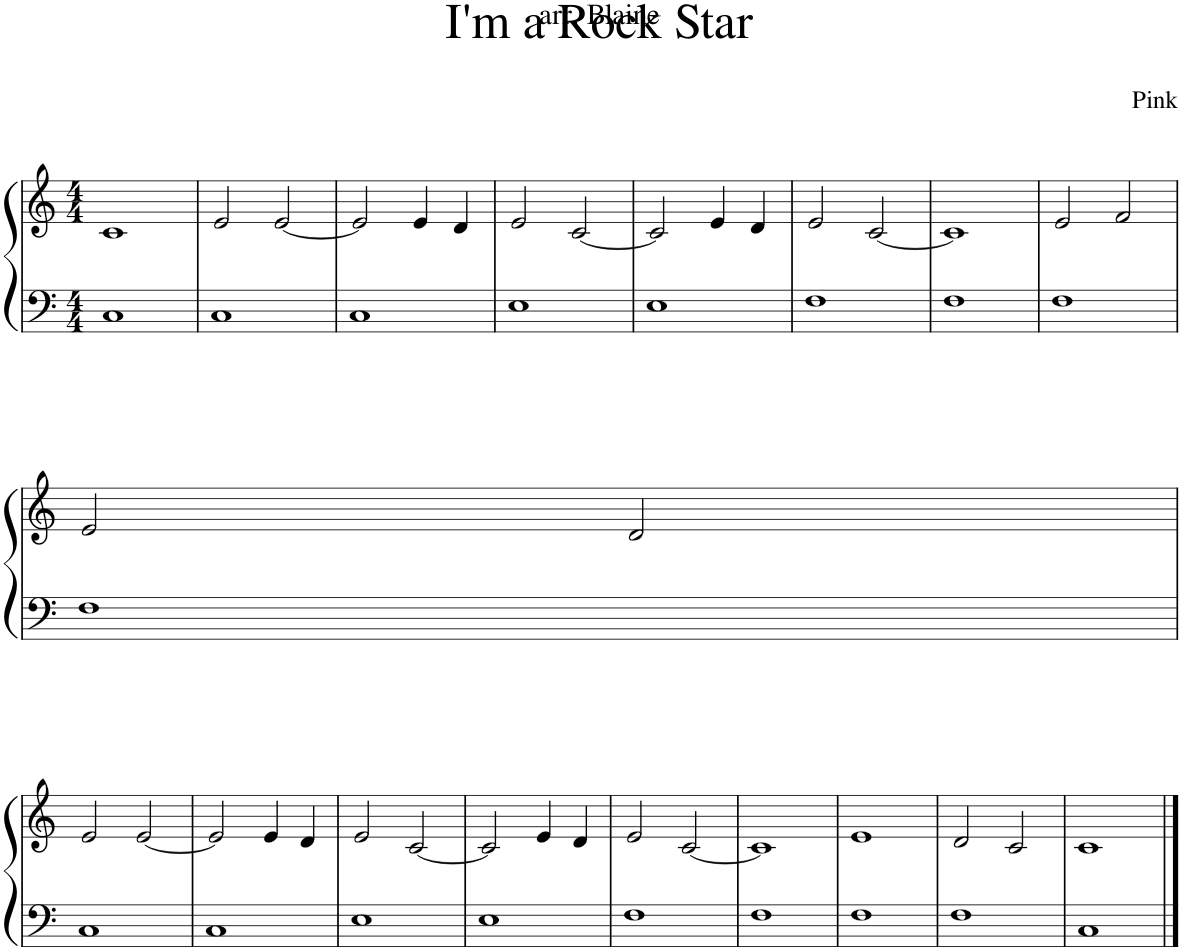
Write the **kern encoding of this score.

**kern	**kern
*part1	*part1
*staff2	*staff1
*I"Piano	*
*I'Pno	*
*clefF4	*clefG2
*k[]	*k[]
*M4/4	*M4/4
=1	=1
1C	1c
=2	=2
1C	2e/
.	[2e/
=3	=3
1C	2e/]
.	4e/
.	4d/
=4	=4
1E	2e/
.	[2c/
=5	=5
1E	2c/]
.	4e/
.	4d/
=6	=6
1F	2e/
.	[2c/
=7	=7
1F	1c]
=8	=8
1F	2e/
.	2f/
!!LO:LB:g=z
=9	=9
1F	2e/
.	2d/
!!LO:LB:g=z
=10	=10
1C	2e/
.	[2e/
=11	=11
1C	2e/]
.	4e/
.	4d/
=12	=12
1E	2e/
.	[2c/
=13	=13
1E	2c/]
.	4e/
.	4d/
=14	=14
1F	2e/
.	[2c/
=15	=15
1F	1c]
=16	=16
1F	1e
=17	=17
1F	2d/
.	2c/
=18	=18
1C	1c
==	==
*-	*-
